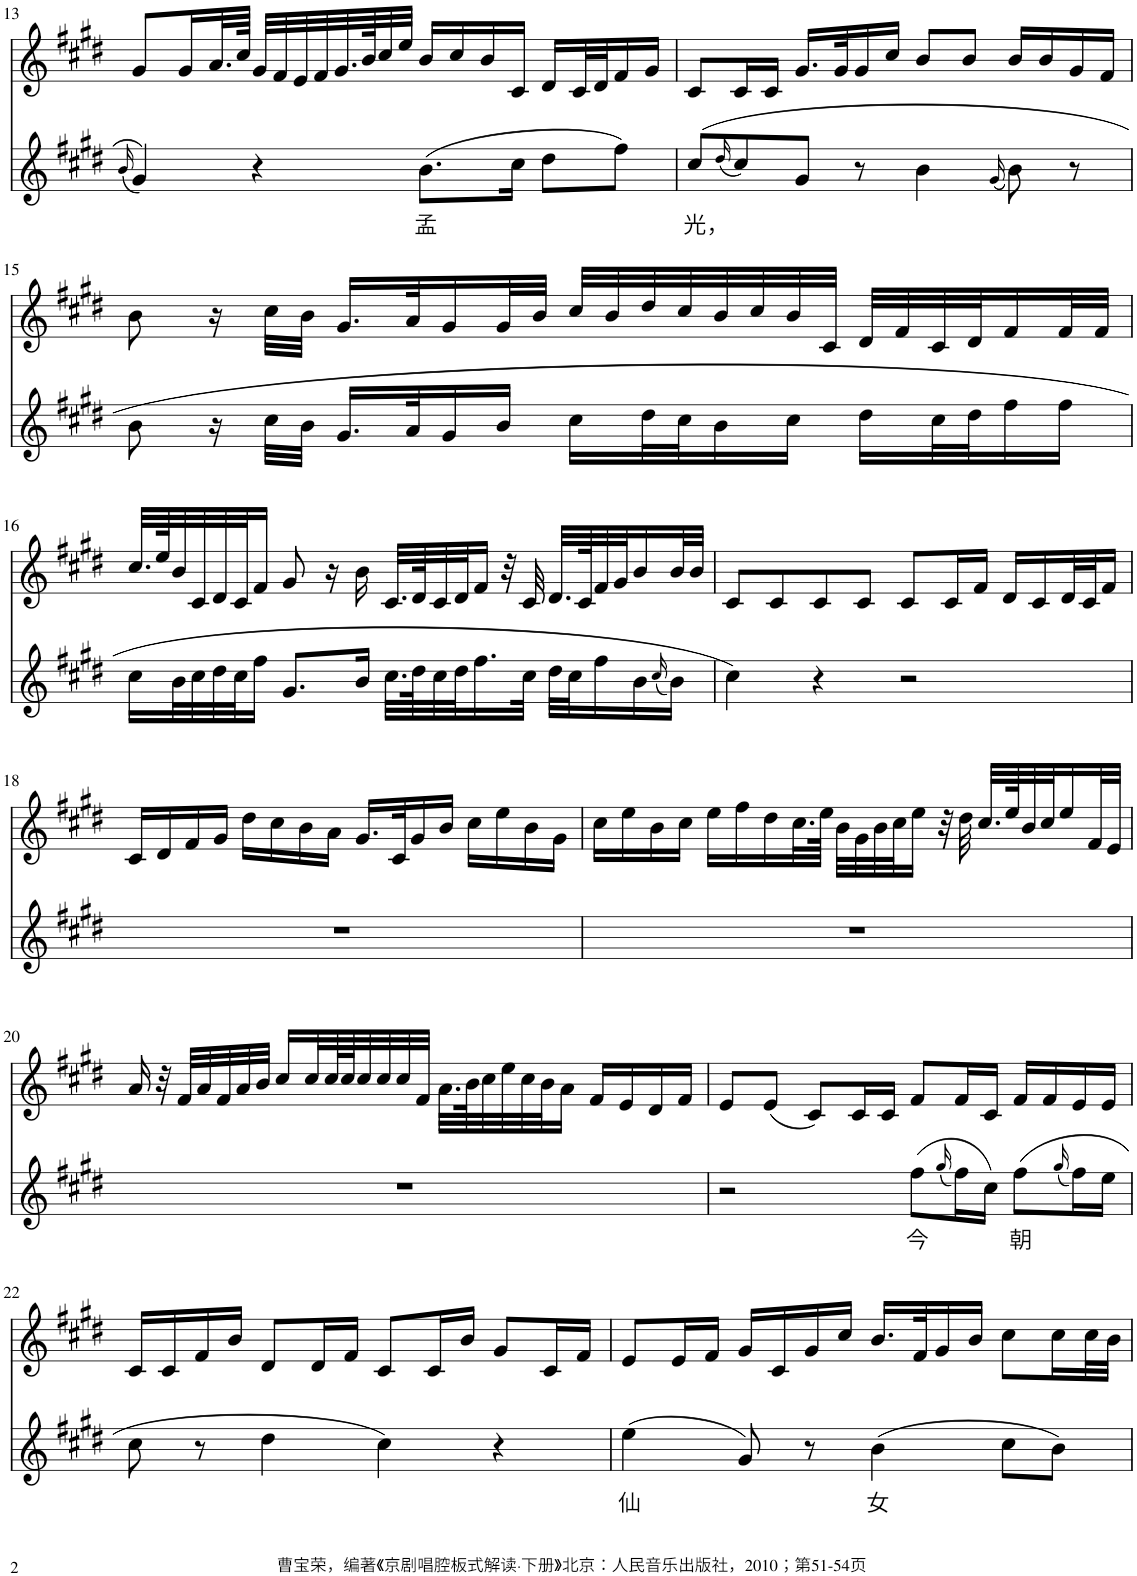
**kern	**text	**kern
*part2	*part2	*part1
*staff2	*staff2	*staff1
*I"Piano	*	*I"Piano
*I'Pno	*	*I'Pno
!!LO:PB:g=z
*clefG2	*	*clefG2
*k[f#c#g#d#]	*	*k[f#c#g#d#]
*M4/4	*	*M4/4
=13	=13	=13
(16qb/	.	.
4g#/)	.	8g#/L
.	.	16g#/L
.	.	32.a/L
.	.	64cc#/JJJk
4r	.	32g#/LLL
.	.	32f#/
.	.	32e/
.	.	32f#/
.	.	32.g#/
.	.	64b/K
.	.	32cc#/
.	.	32ee/JJJ
!	!LO:LY:b	!
(8.b\L	孟	16b/LL
.	.	16cc#/
.	.	16b/
16cc#\Jk	.	16c#/JJ
8dd#\L	.	16d#/LL
.	.	32c#/L
.	.	32d#/J
8ff#\J)	.	16f#/
.	.	16g#/JJ
=14	=14	=14
!	!LO:LY:b	!
(8cc#/L	光，	8c#/L
(16qdd#/	.	.
8cc#/)	.	16c#/L
.	.	16c#/JJ
8g#/J	.	16.g#/LL
.	.	32g#/K
8r	.	16g#/
.	.	16cc#/JJ
4b\	.	8b/L
.	.	8b/J
(16qg#/	.	.
8b\)	.	16b/LL
.	.	16b/
8r	.	16g#/
.	.	16f#/JJ
!!LO:LB:g=z
=15	=15	=15
8b\	.	8b\
16r	.	16r
32cc#\LLL	.	32cc#\LLL
32b\JJJ	.	32b\JJJ
16.g#/LL	.	16.g#/LL
32a/K	.	32a/K
16g#/	.	16g#/
16b/JJ	.	32g#/L
.	.	32b/JJJ
16cc#\LL	.	32cc#/LLL
.	.	32b/
32dd#\L	.	32dd#/
32cc#\J	.	32cc#/
16b\	.	32b/
.	.	32cc#/
16cc#\JJ	.	32b/
.	.	32c#/JJJ
16dd#\LL	.	32d#/LLL
.	.	32f#/
32cc#\L	.	32c#/
32dd#\J	.	32d#/J
16ff#\	.	16f#/
16ff#\JJ	.	32f#/L
.	.	32f#/JJJ
!!LO:LB:g=z
=16	=16	=16
16cc#\LL	.	32.cc#/LLL
.	.	64ee/K
32b\L	.	32b/
32cc#\	.	32c#/
32dd#\	.	32d#/
32cc#\J	.	32c#/J
16ff#\JJ	.	16f#/JJ
8.g#/L	.	8g#/
.	.	16r
16b/Jk	.	16b\
32.cc#\LLL	.	32.c#/LLL
64dd#\K	.	64d#/K
32cc#\	.	32c#/
32dd#\J	.	32d#/J
16.ff#\	.	16f#/JJ
.	.	32r
32cc#\JJk	.	32c#/
32dd#\LLL	.	32.d#/LLL
32cc#\J	.	.
.	.	64c#/K
16ff#\	.	32f#/
.	.	32g#/J
16b\	.	16b/
(16qcc#/	.	.
16b\JJ)	.	32b/L
.	.	32b/JJJ
=17	=17	=17
4cc#\)	.	8c#/L
.	.	8c#/
4r	.	8c#/
.	.	8c#/J
2r	.	8c#/L
.	.	16c#/L
.	.	16f#/JJ
.	.	16d#/LL
.	.	16c#/
.	.	32d#/L
.	.	32c#/J
.	.	16f#/JJ
!!LO:LB:g=z
=18	=18	=18
1r	.	16c#/LL
.	.	16d#/
.	.	16f#/
.	.	16g#/JJ
.	.	16dd#\LL
.	.	16cc#\
.	.	16b\
.	.	16a\JJ
.	.	16.g#/LL
.	.	32c#/K
.	.	16g#/
.	.	16b/JJ
.	.	16cc#\LL
.	.	16ee\
.	.	16b\
.	.	16g#\JJ
=19	=19	=19
1r	.	16cc#\LL
.	.	16ee\
.	.	16b\
.	.	16cc#\JJ
.	.	16ee\LL
.	.	16ff#\
.	.	16dd#\
.	.	32.cc#\L
.	.	64ee\JJJk
.	.	32b\LLL
.	.	32g#\
.	.	32b\
.	.	32cc#\J
.	.	16ee\JJ
.	.	32r
.	.	32dd#\
.	.	32.cc#/LLL
.	.	64ee/K
.	.	32b/
.	.	32cc#/J
.	.	16ee/
.	.	32f#/L
.	.	32e/JJJ
!!LO:LB:g=z
=20	=20	=20
1r	.	16a/
.	.	32r
.	.	32f#/LLL
.	.	32a/
.	.	32f#/
.	.	32a/
.	.	32b/JJJ
.	.	16cc#/LL
.	.	32cc#/L
.	.	64cc#/L
.	.	64cc#/J
.	.	32cc#/
.	.	32cc#/
.	.	32cc#/
.	.	32f#/JJJ
.	.	32.a\LLL
.	.	64b\K
.	.	32cc#\
.	.	32ee\
.	.	32cc#\
.	.	32b\J
.	.	16a\JJ
.	.	16f#/LL
.	.	16e/
.	.	16d#/
.	.	16f#/JJ
=21	=21	=21
2r	.	8e/L
.	.	(8e/J
.	.	8c#/L)
.	.	16c#/L
.	.	16c#/JJ
!	!LO:LY:b	!
(8ff#\L	今	8f#/L
(16qgg#/	.	.
16ff#\L)	.	16f#/L
16cc#\JJ)	.	16c#/JJ
!	!LO:LY:b	!
(8ff#\L	朝	16f#/LL
.	.	16f#/
(16qgg#/	.	.
16ff#\L)	.	16e/
16ee\JJ	.	16e/JJ
!!LO:LB:g=z
=22	=22	=22
8cc#\	.	16c#/LL
.	.	16c#/
8r	.	16f#/
.	.	16b/JJ
4dd#\	.	8d#/L
.	.	16d#/L
.	.	16f#/JJ
4cc#\)	.	8c#/L
.	.	16c#/L
.	.	16b/JJ
4r	.	8g#/L
.	.	16c#/L
.	.	16f#/JJ
=23	=23	=23
!	!LO:LY:b	!
(4ee\	仙	8e/L
.	.	16e/L
.	.	16f#/JJ
8g#/)	.	16g#/LL
.	.	16c#/
8r	.	16g#/
.	.	16cc#/JJ
!	!LO:LY:b	!
(4b\	女	16.b/LL
.	.	32f#/K
.	.	16g#/
.	.	16b/JJ
8cc#\L	.	8cc#\L
8b\J)	.	16cc#\L
.	.	32cc#\L
.	.	32b\JJJ
=	=	=
*-	*-	*-
